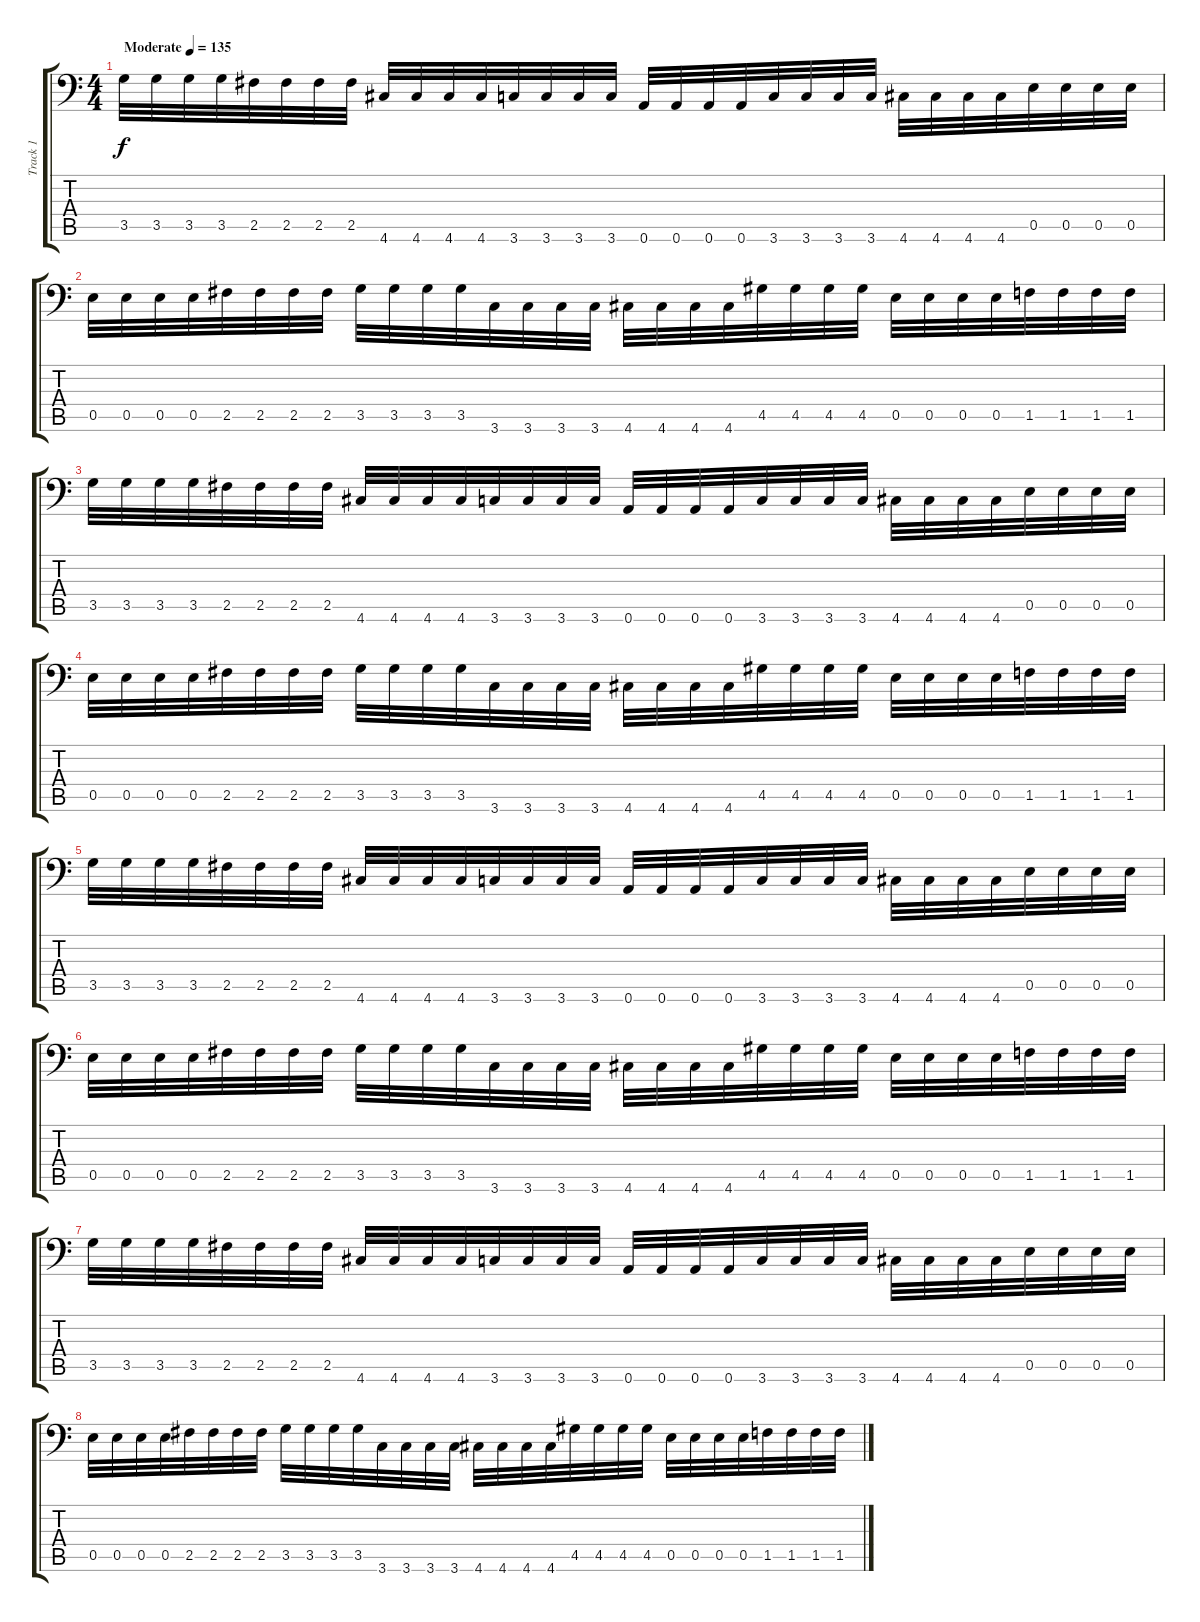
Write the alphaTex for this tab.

\track ("Track 1" "Track 1") {instrument distortionguitar}
\staff {score tabs}
\tuning (B3 Gb3 D3 A2 E2 A1) {hide}
\ts (4 4)
\tempo (135 "Moderate")
\clef f4
\ks c
3.5.32{dy f instrument distortionguitar} 3.5.32 3.5.32 3.5.32 2.5.32 2.5.32 2.5.32 2.5.32 4.6.32 4.6.32 4.6.32 4.6.32 3.6.32 3.6.32 3.6.32 3.6.32 0.6.32 0.6.32 0.6.32 0.6.32 3.6.32 3.6.32 3.6.32 3.6.32 4.6.32 4.6.32 4.6.32 4.6.32 0.5.32 0.5.32 0.5.32 0.5.32 |
0.5.32 0.5.32 0.5.32 0.5.32 2.5.32 2.5.32 2.5.32 2.5.32 3.5.32 3.5.32 3.5.32 3.5.32 3.6.32 3.6.32 3.6.32 3.6.32 4.6.32 4.6.32 4.6.32 4.6.32 4.5.32 4.5.32 4.5.32 4.5.32 0.5.32 0.5.32 0.5.32 0.5.32 1.5.32 1.5.32 1.5.32 1.5.32 |
3.5.32 3.5.32 3.5.32 3.5.32 2.5.32 2.5.32 2.5.32 2.5.32 4.6.32 4.6.32 4.6.32 4.6.32 3.6.32 3.6.32 3.6.32 3.6.32 0.6.32 0.6.32 0.6.32 0.6.32 3.6.32 3.6.32 3.6.32 3.6.32 4.6.32 4.6.32 4.6.32 4.6.32 0.5.32 0.5.32 0.5.32 0.5.32 |
0.5.32 0.5.32 0.5.32 0.5.32 2.5.32 2.5.32 2.5.32 2.5.32 3.5.32 3.5.32 3.5.32 3.5.32 3.6.32 3.6.32 3.6.32 3.6.32 4.6.32 4.6.32 4.6.32 4.6.32 4.5.32 4.5.32 4.5.32 4.5.32 0.5.32 0.5.32 0.5.32 0.5.32 1.5.32 1.5.32 1.5.32 1.5.32 |
3.5.32 3.5.32 3.5.32 3.5.32 2.5.32 2.5.32 2.5.32 2.5.32 4.6.32 4.6.32 4.6.32 4.6.32 3.6.32 3.6.32 3.6.32 3.6.32 0.6.32 0.6.32 0.6.32 0.6.32 3.6.32 3.6.32 3.6.32 3.6.32 4.6.32 4.6.32 4.6.32 4.6.32 0.5.32 0.5.32 0.5.32 0.5.32 |
0.5.32 0.5.32 0.5.32 0.5.32 2.5.32 2.5.32 2.5.32 2.5.32 3.5.32 3.5.32 3.5.32 3.5.32 3.6.32 3.6.32 3.6.32 3.6.32 4.6.32 4.6.32 4.6.32 4.6.32 4.5.32 4.5.32 4.5.32 4.5.32 0.5.32 0.5.32 0.5.32 0.5.32 1.5.32 1.5.32 1.5.32 1.5.32 |
3.5.32 3.5.32 3.5.32 3.5.32 2.5.32 2.5.32 2.5.32 2.5.32 4.6.32 4.6.32 4.6.32 4.6.32 3.6.32 3.6.32 3.6.32 3.6.32 0.6.32 0.6.32 0.6.32 0.6.32 3.6.32 3.6.32 3.6.32 3.6.32 4.6.32 4.6.32 4.6.32 4.6.32 0.5.32 0.5.32 0.5.32 0.5.32 |
0.5.32 0.5.32 0.5.32 0.5.32 2.5.32 2.5.32 2.5.32 2.5.32 3.5.32 3.5.32 3.5.32 3.5.32 3.6.32 3.6.32 3.6.32 3.6.32 4.6.32 4.6.32 4.6.32 4.6.32 4.5.32 4.5.32 4.5.32 4.5.32 0.5.32 0.5.32 0.5.32 0.5.32 1.5.32 1.5.32 1.5.32 1.5.32
